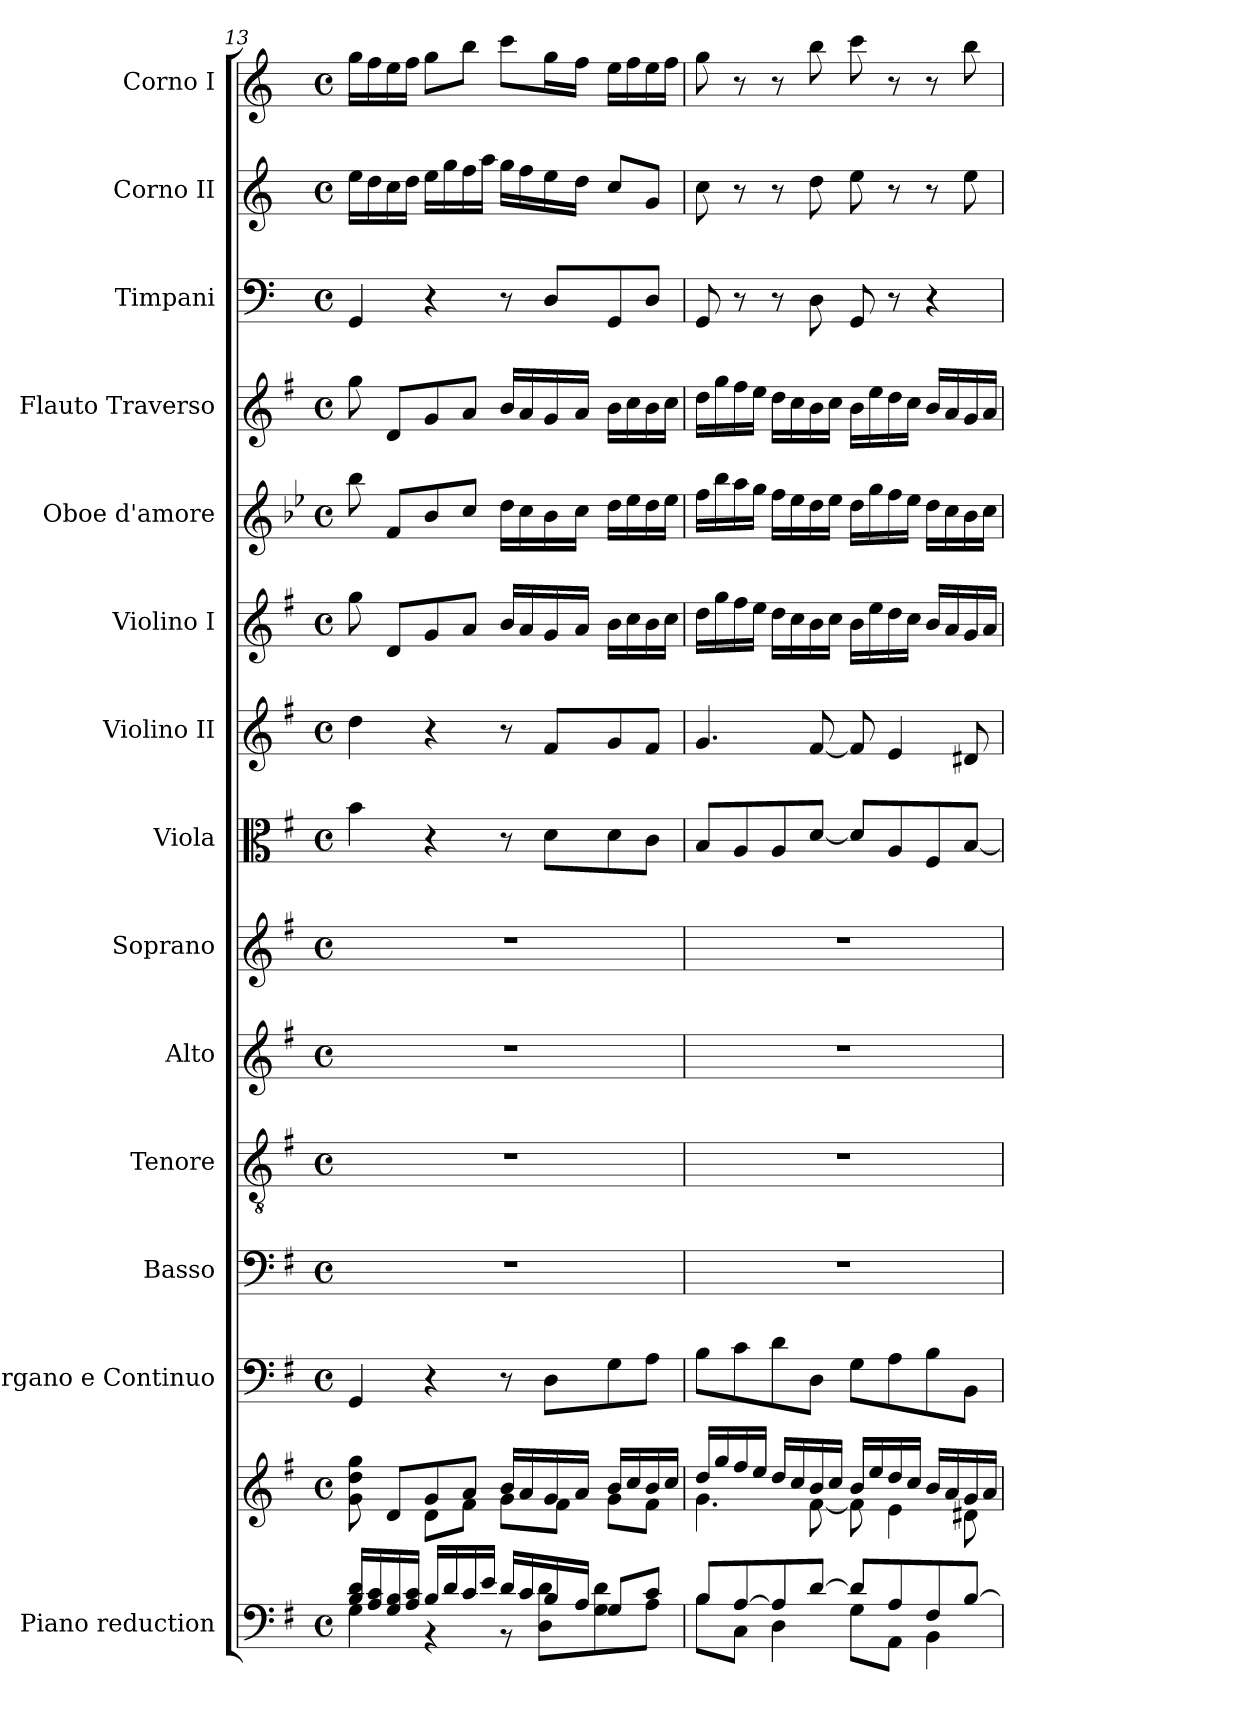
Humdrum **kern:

**kern	**kern	**kern	**kern	**kern	**kern	**kern	**kern	**kern	**kern	**kern	**kern	**kern	**kern	**kern
*part14	*part14	*part13	*part12	*part11	*part10	*part9	*part8	*part7	*part6	*part5	*part4	*part3	*part2	*part1
*staff15	*staff14	*staff13	*staff12	*staff11	*staff10	*staff9	*staff8	*staff7	*staff6	*staff5	*staff4	*staff3	*staff2	*staff1
*I"Piano reduction	*	*I"Organo e Continuo	*I"Basso	*I"Tenore	*I"Alto	*I"Soprano	*I"Viola	*I"Violino II	*I"Violino I	*I"Oboe d'amore	*I"Flauto Traverso	*I"Timpani	*I"Corno II	*I"Corno I
*I'Pno	*	*	*	*	*	*	*	*	*	*I'Ob	*I'Fl	*I'Timp	*	*
!!LO:PB:g=z
*clefF4	*clefG2	*clefF4	*clefF4	*clefGv2	*clefG2	*clefG2	*clefC3	*clefG2	*clefG2	*clefG2	*clefG2	*clefF4	*clefG2	*clefG2
*	*	*	*	*	*	*	*	*	*	*ITrd2c3	*	*	*ITrd3c5	*ITrd3c5
*k[f#]	*k[f#]	*k[f#]	*k[f#]	*k[f#]	*k[f#]	*k[f#]	*k[f#]	*k[f#]	*k[f#]	*k[f#]	*k[f#]	*k[]	*k[f#]	*k[f#]
*M4/4	*M4/4	*M4/4	*M4/4	*M4/4	*M4/4	*M4/4	*M4/4	*M4/4	*M4/4	*M4/4	*M4/4	*M4/4	*M4/4	*M4/4
*met(c)	*met(c)	*met(c)	*met(c)	*met(c)	*met(c)	*met(c)	*met(c)	*met(c)	*met(c)	*met(c)	*met(c)	*met(c)	*met(c)	*met(c)
=13	=13	=13	=13	=13	=13	=13	=13	=13	=13	=13	=13	=13	=13	=13
*^	*^	*	*	*	*	*	*	*	*	*	*	*	*	*
16B/ 16d/LL	4G\	8g\ 8dd\ 8gg\	4ryy	4GG/	1r	1r	1r	1r	4b\	4dd\	8gg\	8gg\	8gg\	4GG/	16b\LL	16dd\LL
16A/ 16c/	.	.	.	.	.	.	.	.	.	.	.	.	.	.	16a\	16cc\
16G/ 16B/	.	8d/L	.	.	.	.	.	.	.	.	8d/L	8d/L	8d/L	.	16g\	16b\
16A/ 16c/JJ	.	.	.	.	.	.	.	.	.	.	.	.	.	.	16a\JJ	16cc\JJ
16B/LL	4r	8g/	8d\L	4r	.	.	.	.	4r	4r	8g/	8g/	8g/	4r	16b\LL	8dd\L
16d/	.	.	.	.	.	.	.	.	.	.	.	.	.	.	16dd\	.
16c/	.	8a/J	8f#\J	.	.	.	.	.	.	.	8a/J	8a/J	8a/J	.	16cc\	8ff#\J
16e/JJ	.	.	.	.	.	.	.	.	.	.	.	.	.	.	16ee\JJ	.
16d/LL	8r	16b/LL	8g\L	8r	.	.	.	.	8r	8r	16b/LL	16b\LL	16b/LL	8r	16dd\LL	8gg\L
16c/	.	16a/	.	.	.	.	.	.	.	.	16a/	16a\	16a/	.	16cc\	.
16B/	8D\ 8d\L	16g/	8f#\J	8D\L	.	.	.	.	8d\L	8f#/L	16g/	16g\	16g/	8D/L	16b\	16dd\L
16A/JJ	.	16a/JJ	.	.	.	.	.	.	.	.	16a/JJ	16a\JJ	16a/JJ	.	16a\JJ	16cc\JJ
8G/L	8G\ 8d\	16b/LL	8g\L	8G\	.	.	.	.	8d\	8g/	16b\LL	16b\LL	16b\LL	8GG/	8g/L	16b\LL
.	.	16cc/	.	.	.	.	.	.	.	.	16cc\	16cc\	16cc\	.	.	16cc\
8c/J	8A\J	16b/	8f#\J	8A\J	.	.	.	.	8c\J	8f#/J	16b\	16b\	16b\	8D/J	8d/J	16b\
.	.	16cc/JJ	.	.	.	.	.	.	.	.	16cc\JJ	16cc\JJ	16cc\JJ	.	.	16cc\JJ
=14	=14	=14	=14	=14	=14	=14	=14	=14	=14	=14	=14	=14	=14	=14	=14	=14
8B/L	8B\L	16dd/LL	4.g\	8B\L	1r	1r	1r	1r	8B/L	4.g/	16dd\LL	16dd\LL	16dd\LL	8GG/	8g\	8dd\
.	.	16gg/	.	.	.	.	.	.	.	.	16gg\	16gg\	16gg\	.	.	.
[8A/	8C\J	16ff#/	.	8c\	.	.	.	.	8A/	.	16ff#\	16ff#\	16ff#\	8r	8r	8r
.	.	16ee/JJ	.	.	.	.	.	.	.	.	16ee\JJ	16ee\JJ	16ee\JJ	.	.	.
8A/]	4D\	16dd/LL	.	8d\	.	.	.	.	8A/	.	16dd\LL	16dd\LL	16dd\LL	8r	8r	8r
.	.	16cc/	.	.	.	.	.	.	.	.	16cc\	16cc\	16cc\	.	.	.
[8d/J	.	16b/	[8f#\	8D\J	.	.	.	.	[8d/J	[8f#/	16b\	16b\	16b\	8D\	8a\	8ff#\
.	.	16cc/JJ	.	.	.	.	.	.	.	.	16cc\JJ	16cc\JJ	16cc\JJ	.	.	.
8d/L]	8G\L	16b/LL	8f#\]	8G\L	.	.	.	.	8d/L]	8f#/]	16b\LL	16b\LL	16b\LL	8GG/	8b\	8gg\
.	.	16ee/	.	.	.	.	.	.	.	.	16ee\	16ee\	16ee\	.	.	.
8A/	8AA\J	16dd/	4e\	8A\	.	.	.	.	8A/	4e/	16dd\	16dd\	16dd\	8r	8r	8r
.	.	16cc/JJ	.	.	.	.	.	.	.	.	16cc\JJ	16cc\JJ	16cc\JJ	.	.	.
8F#/	4BB\	16b/LL	.	8B\	.	.	.	.	8F#/	.	16b/LL	16b\LL	16b/LL	4r	8r	8r
.	.	16a/	.	.	.	.	.	.	.	.	16a/	16a\	16a/	.	.	.
[8B/J	.	16g/	8d#X\	8BB\J	.	.	.	.	[8B/J	8d#X/	16g/	16g\	16g/	.	8b\	8ff#\
.	.	16a/JJ	.	.	.	.	.	.	.	.	16a/JJ	16a\JJ	16a/JJ	.	.	.
*v	*v	*	*	*	*	*	*	*	*	*	*	*	*	*	*	*
*	*v	*v	*	*	*	*	*	*	*	*	*	*	*	*	*
=	=	=	=	=	=	=	=	=	=	=	=	=	=	=
*-	*-	*-	*-	*-	*-	*-	*-	*-	*-	*-	*-	*-	*-	*-
